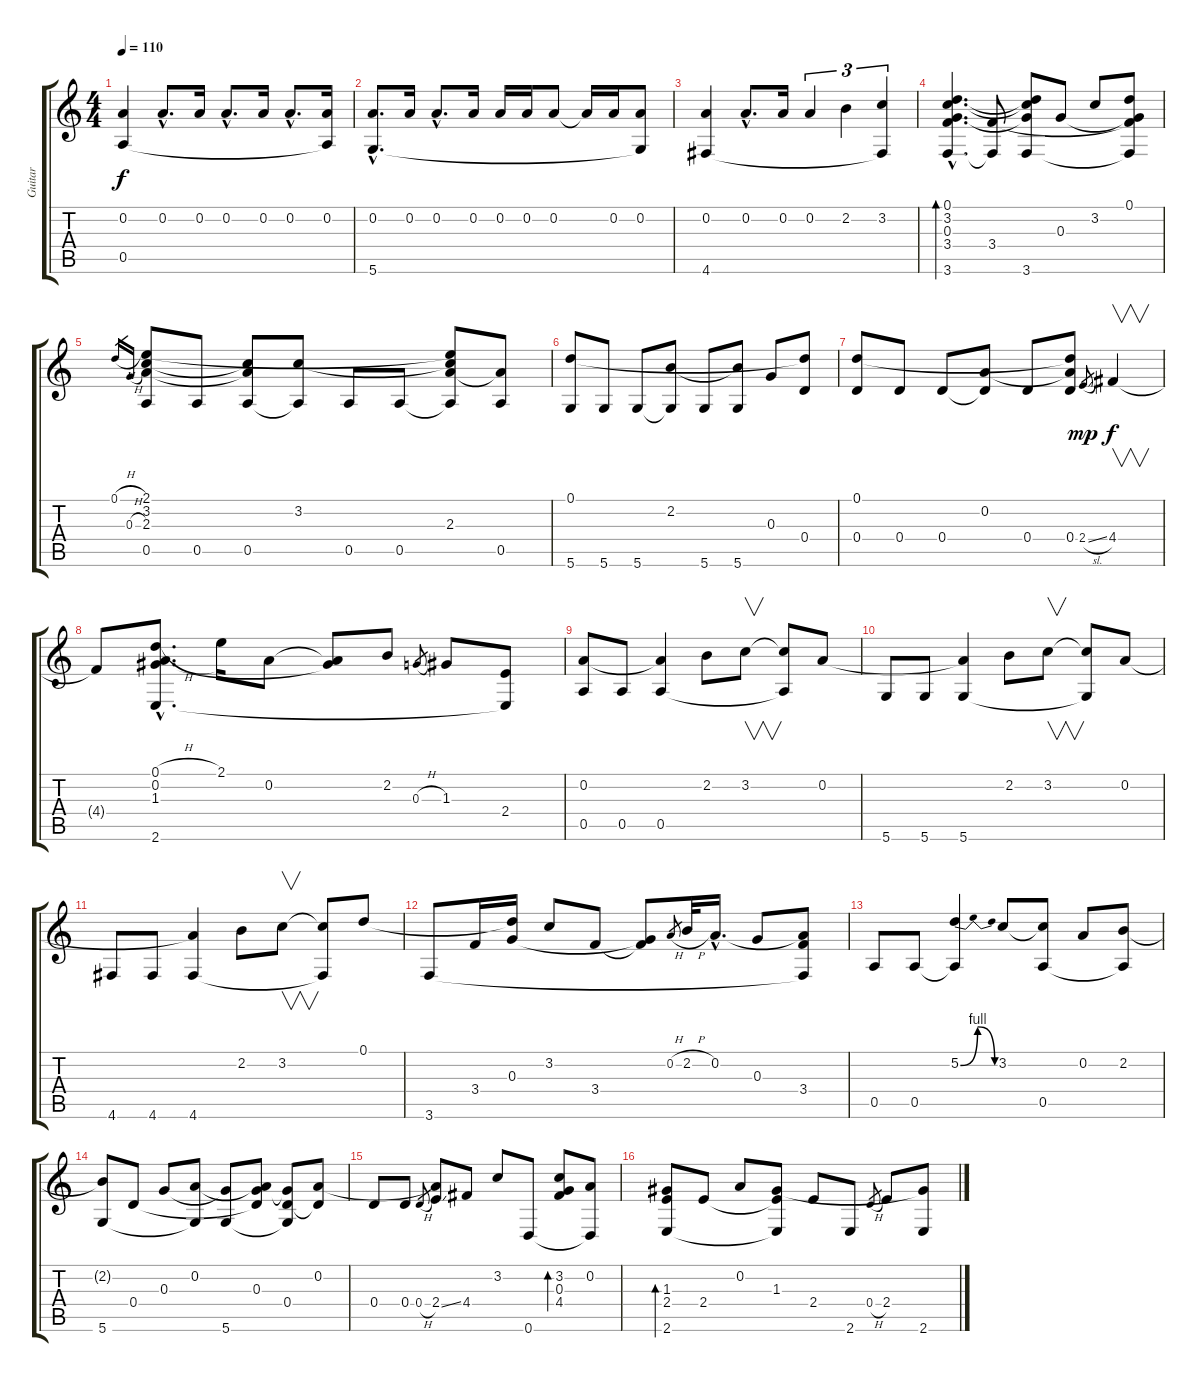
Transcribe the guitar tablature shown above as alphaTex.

\track ("Guitar" "Guitar") {instrument acousticguitarsteel}
\staff {score tabs}
\tuning (D4 A3 G3 D3 A2 D2) {hide}
\ts (4 4)
\tempo 110
\clef g2
\ks c
(0.2 0.5).4{dy f instrument acousticguitarsteel} 0.2{hac}.8{d} 0.2.16 0.2{hac}.8{d} 0.2.16 0.2{hac}.8{d} (0.2 0.5{t}).16 |
(0.2{hac} 5.6{hac}).8{d} 0.2.16 0.2{hac}.8{d} 0.2.16 0.2.16 0.2.16 0.2.8 0.2{t}.16 0.2.16 (0.2 5.6{t}).8 |
(0.2 4.6).4 0.2{hac}.8{d} 0.2.16 0.2.4{tu (3 2)} 2.2.4{tu (3 2)} (3.2 4.6{t}).4{tu (3 2)} |
(0.1{hac} 3.2{hac} 0.3{hac} 3.4{hac} 3.6{hac}).4{d bd 240} (3.4 3.6{t}).8 (0.1{t} 3.2{t} 0.3{t} 3.6).8 0.3.8 3.2.8 (0.1 0.3{t} 3.4{t} 3.6{t}).8 |
0.1{h}.16{gr} 0.3{h}.16{gr} (2.1 3.2 2.3 0.5).8 0.5.8 (3.2{t} 2.3{t} 0.5).8 (3.2 0.5{t}).8 0.5.8 0.5.8 (2.1{t} 3.2{t} 2.3 0.5{t}).8 (2.3{t} 0.5).8 |
(0.1 5.6).8 5.6.8 5.6.8 (2.2 5.6{t}).8 5.6.8 (2.2{t} 5.6).8 0.3.8 (0.1{t} 0.4).8 |
(0.1 0.4).8 0.4.8 0.4.8 (0.2 0.4{t}).8 0.4.8 (0.1{t} 0.2{t} 0.4).8 2.4{sl}.8{gr dy mp} 4.4.4{v dy f} |
4.4{t}.8 (0.1{h hac} 0.2{hac} 1.3{hac} 2.6{hac}).8{d} 2.1.16 0.2.8 (0.2{t} 1.3{t}).8 2.2.8 0.3{h}.8{gr} 1.3.8 (2.4 2.6{t}).8 |
(0.2 0.5).8 0.5.8 (0.2{t} 0.5).4 2.2.8 3.2.8{v} (3.2{t} 0.5{t}).8 0.2.8 |
5.6.8 5.6.8 (0.2{t} 5.6).4 2.2.8 3.2.8{v} (3.2{t} 5.6{t}).8 0.2.8 |
4.6.8 4.6.8 (0.2{t} 4.6).4 2.2.8 3.2.8{v} (3.2{t} 4.6{t}).8 0.1.8 |
3.6.8 3.4.16 (0.1{t} 0.3).16 3.2.8 3.4.8 (0.3{t} 3.4{t}).8 0.2{h}.8{gr} 2.2{h}.32 0.2{hac}.16{d} 0.3.8 (0.2{t} 3.4 3.6{t}).8 |
0.5.8 0.5.8 (5.2{be (bendrelease 0 0 30 4 30 4 60 0)} 0.5{t}).4 3.2.8 (3.2{t} 0.5).8 0.2.8 (2.2 0.5{t}).8 |
(2.2{t} 5.6).8 0.4.8 0.3.8 (0.2 5.6{t}).8 (0.3{t} 5.6).8 (0.2{t} 0.3 0.4{t}).8 (0.3{t} 0.4 5.6{t}).8 (0.2 0.4{t}).8 |
0.4.8 0.4.8 0.4{h}.8{gr} (0.2{t} 2.4{ss}).8 4.4.8 3.2.8 0.6.8 (3.2 0.3 4.4).8{bd 60} (0.2 0.6{t}).8 |
(1.3 2.4 2.6).8{bd 240} 2.4.8 0.2.8 (1.3 2.4{t} 2.6{t}).8 2.4.8 2.6.8 0.4{h}.8{gr} 2.4.8 (1.3{t} 2.6).8
